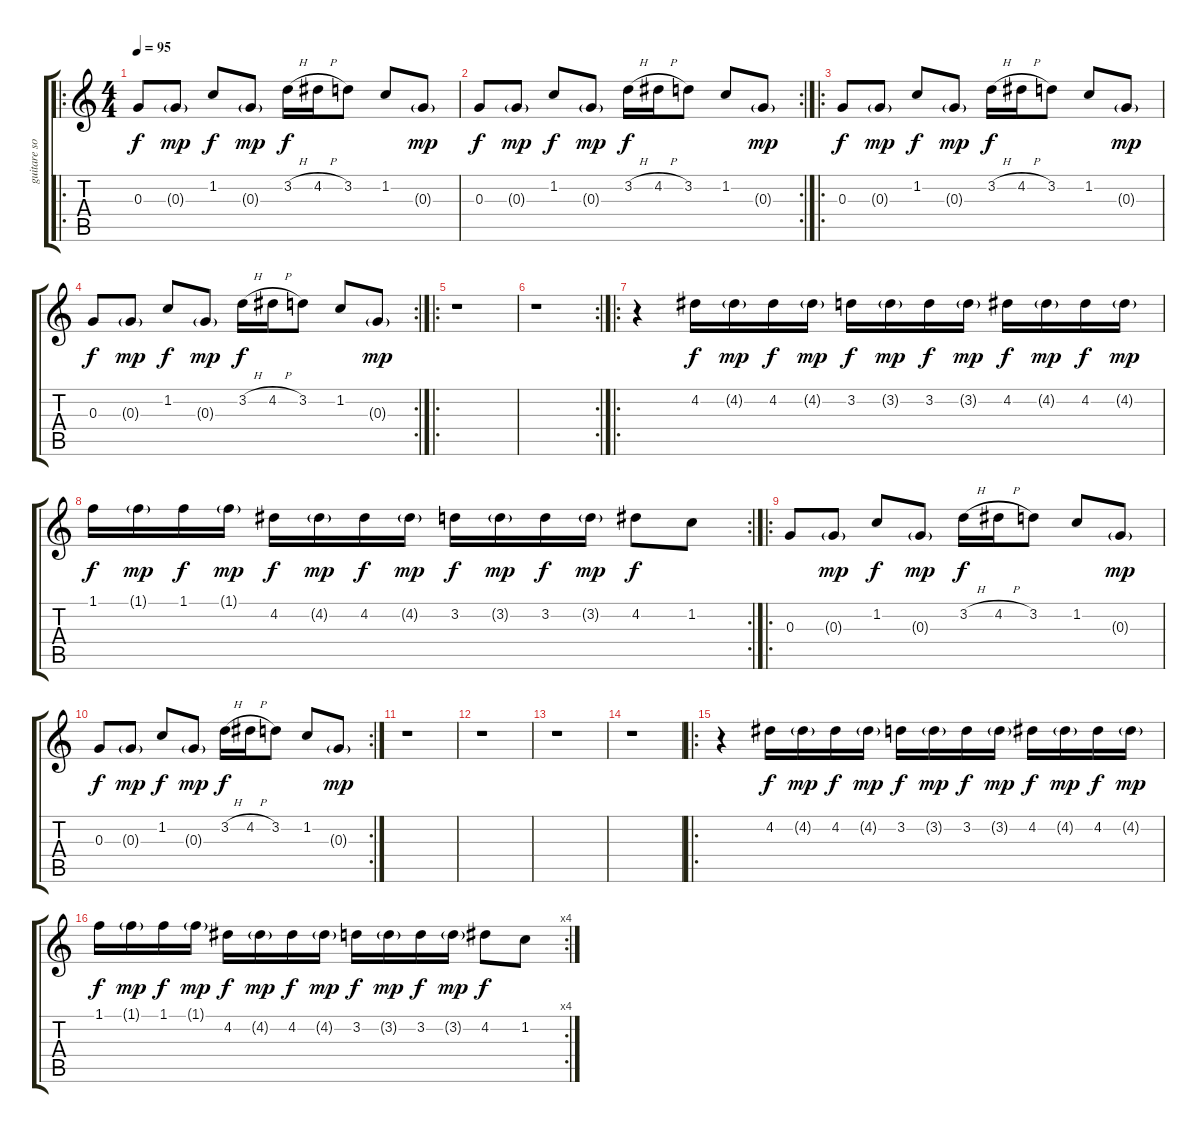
\track ("guitare solo" "guitare so") {instrument distortionguitar}
\staff {score tabs}
\tuning (E4 B3 G3 D3 A2 E2) {hide}
\ro
\ts (4 4)
\tempo 95
\clef g2
\ks c
0.3.8{dy f instrument distortionguitar} 0.3{g}.8{dy mp} 1.2.8{dy f} 0.3{g}.8{dy mp} 3.2{h}.16{dy f} 4.2{h}.16 3.2.8 1.2.8 0.3{g}.8{dy mp} |
\rc 2
0.3.8{dy f} 0.3{g}.8{dy mp} 1.2.8{dy f} 0.3{g}.8{dy mp} 3.2{h}.16{dy f} 4.2{h}.16 3.2.8 1.2.8 0.3{g}.8{dy mp} |
\ro
0.3.8{dy f} 0.3{g}.8{dy mp} 1.2.8{dy f} 0.3{g}.8{dy mp} 3.2{h}.16{dy f} 4.2{h}.16 3.2.8 1.2.8 0.3{g}.8{dy mp} |
\rc 2
0.3.8{dy f} 0.3{g}.8{dy mp} 1.2.8{dy f} 0.3{g}.8{dy mp} 3.2{h}.16{dy f} 4.2{h}.16 3.2.8 1.2.8 0.3{g}.8{dy mp} |
\ro
r.1 |
\rc 2
r.1 |
\ro
r.4 4.2.16{dy f} 4.2{g}.16{dy mp} 4.2.16{dy f} 4.2{g}.16{dy mp} 3.2.16{dy f} 3.2{g}.16{dy mp} 3.2.16{dy f} 3.2{g}.16{dy mp} 4.2.16{dy f} 4.2{g}.16{dy mp} 4.2.16{dy f} 4.2{g}.16{dy mp} |
\rc 2
1.1.16{dy f} 1.1{g}.16{dy mp} 1.1.16{dy f} 1.1{g}.16{dy mp} 4.2.16{dy f} 4.2{g}.16{dy mp} 4.2.16{dy f} 4.2{g}.16{dy mp} 3.2.16{dy f} 3.2{g}.16{dy mp} 3.2.16{dy f} 3.2{g}.16{dy mp} 4.2.8{dy f} 1.2.8 |
\ro
0.3.8 0.3{g}.8{dy mp} 1.2.8{dy f} 0.3{g}.8{dy mp} 3.2{h}.16{dy f} 4.2{h}.16 3.2.8 1.2.8 0.3{g}.8{dy mp} |
\rc 2
0.3.8{dy f} 0.3{g}.8{dy mp} 1.2.8{dy f} 0.3{g}.8{dy mp} 3.2{h}.16{dy f} 4.2{h}.16 3.2.8 1.2.8 0.3{g}.8{dy mp} |
r.1 |
r.1 |
r.1 |
r.1 |
\ro
r.4 4.2.16{dy f} 4.2{g}.16{dy mp} 4.2.16{dy f} 4.2{g}.16{dy mp} 3.2.16{dy f} 3.2{g}.16{dy mp} 3.2.16{dy f} 3.2{g}.16{dy mp} 4.2.16{dy f} 4.2{g}.16{dy mp} 4.2.16{dy f} 4.2{g}.16{dy mp} |
\rc 4
1.1.16{dy f} 1.1{g}.16{dy mp} 1.1.16{dy f} 1.1{g}.16{dy mp} 4.2.16{dy f} 4.2{g}.16{dy mp} 4.2.16{dy f} 4.2{g}.16{dy mp} 3.2.16{dy f} 3.2{g}.16{dy mp} 3.2.16{dy f} 3.2{g}.16{dy mp} 4.2.8{dy f} 1.2.8
